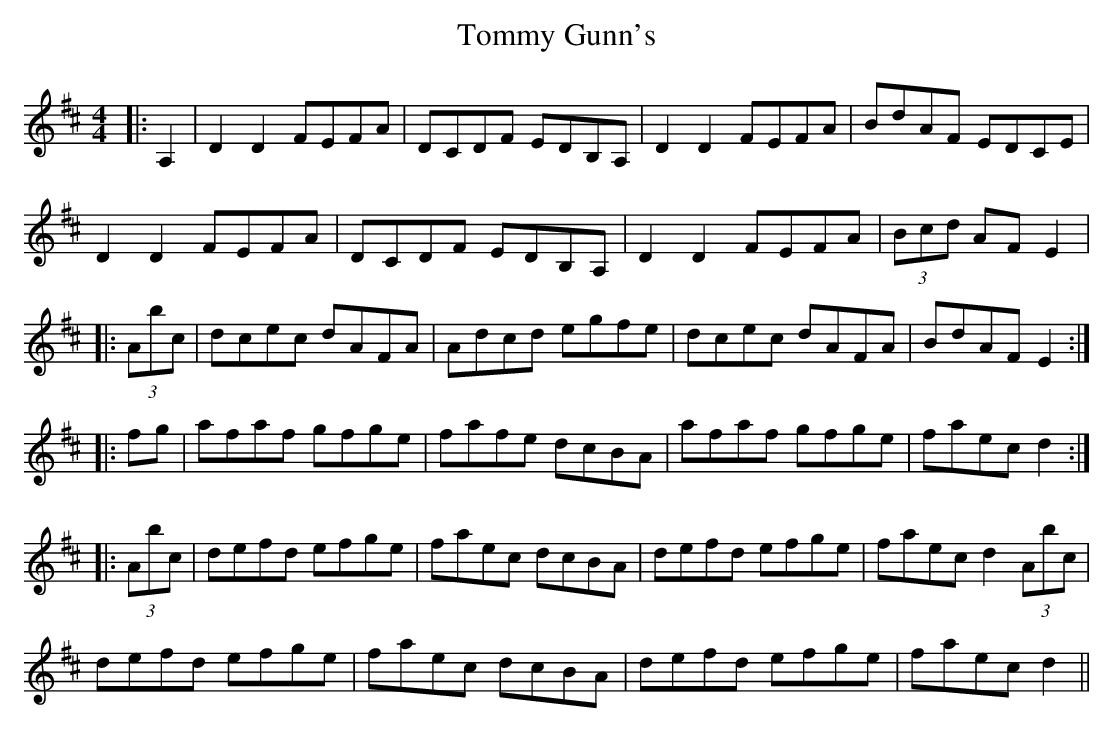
X:1
T: Tommy Gunn's
M: 4/4
L: 1/8
K: Dmaj
|:A,2|D2D2 FEFA|DCDF EDB,A,|D2D2 FEFA|BdAF EDCE|
D2D2 FEFA|DCDF EDB,A,|D2D2 FEFA|(3Bcd AF E2|
|:(3Abc|dcec dAFA|Adcd egfe|dcec dAFA|BdAF E2:|
|:fg|afaf gfge|fafe dcBA|afaf gfge|faec d2:|
|:(3Abc|defd efge|faec dcBA|defd efge|faec d2(3Abc|
defd efge|faec dcBA|defd efge|faec d2||
